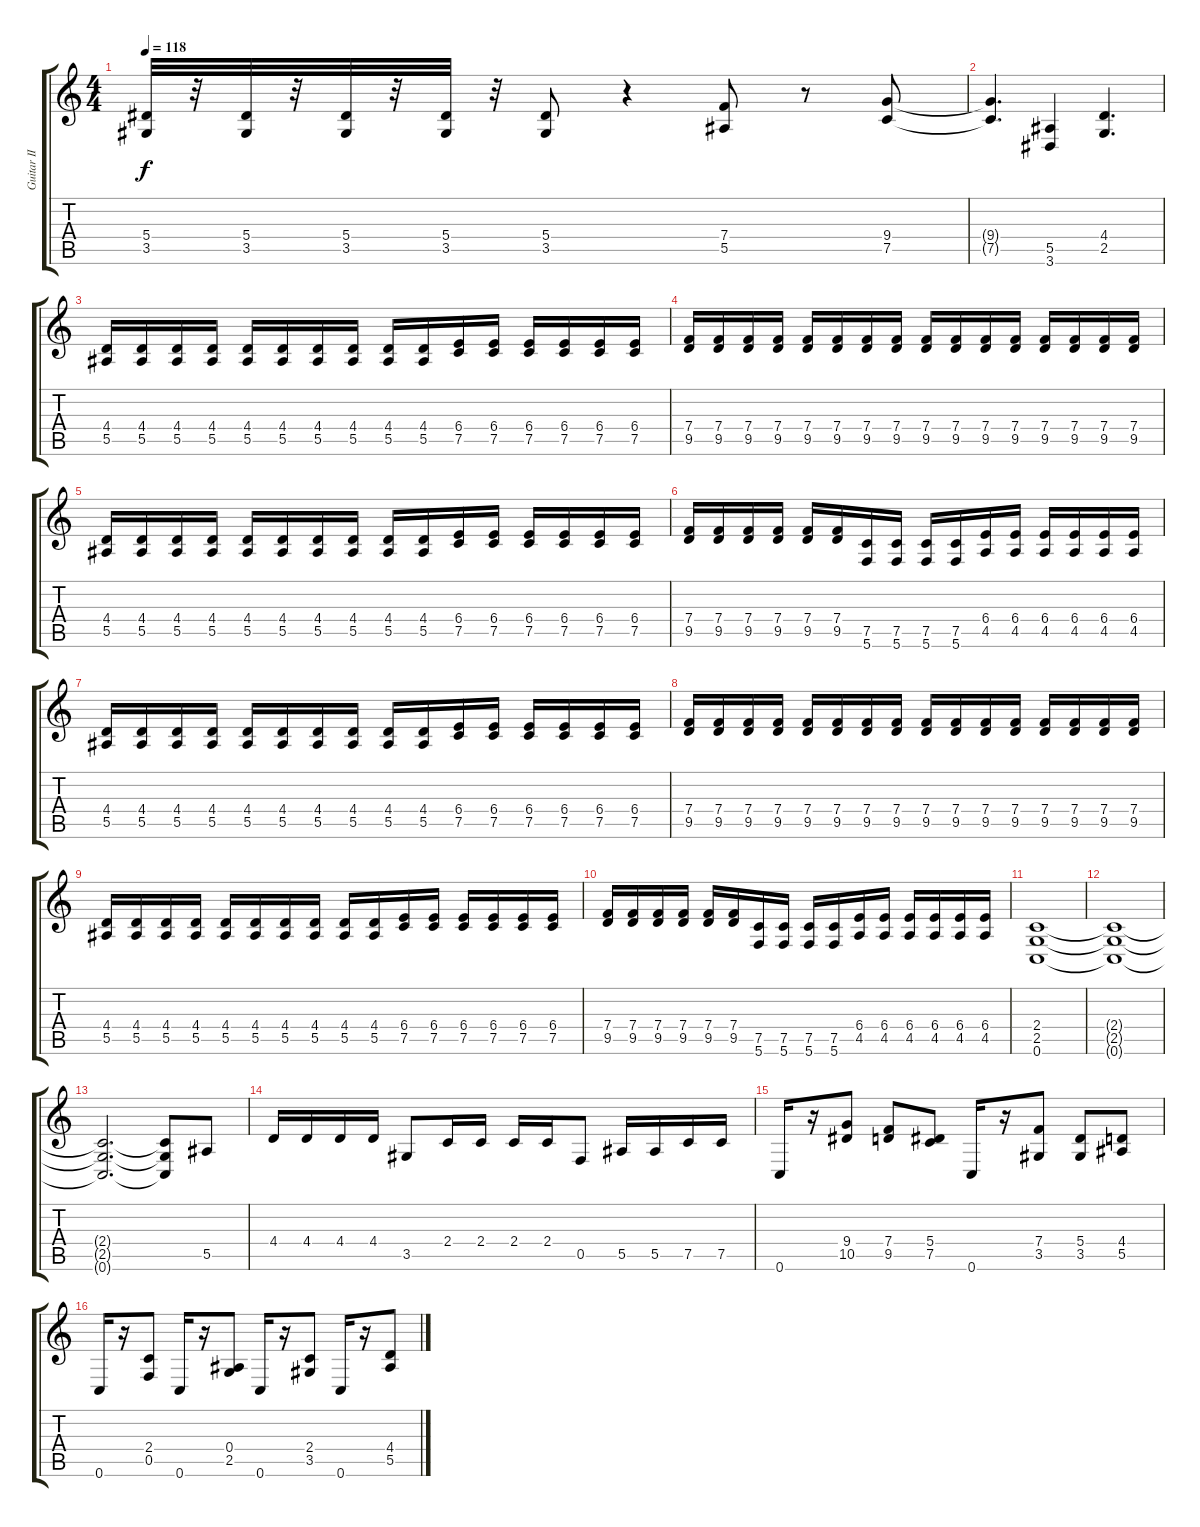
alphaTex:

\track ("Guitar II" "Guitar II") {instrument distortionguitar}
\staff {score tabs}
\tuning (C4 G3 Eb3 Bb2 F2 C2) {hide}
\ts (4 4)
\tempo 118
\clef g2
\ks c
(5.4 3.5).32{dy f} r.32 (5.4 3.5).32 r.32 (5.4 3.5).32 r.32 (5.4 3.5).32 r.32 (5.4 3.5).8 r.4 (7.4 5.5).8 r.8 (9.4 7.5).8 |
(9.4{t} 7.5{t}).4{d} (5.5 3.6).4 (4.4 2.5).4{d} |
(4.4 5.5).16 (4.4 5.5).16 (4.4 5.5).16 (4.4 5.5).16 (4.4 5.5).16 (4.4 5.5).16 (4.4 5.5).16 (4.4 5.5).16 (4.4 5.5).16 (4.4 5.5).16 (6.4 7.5).16 (6.4 7.5).16 (6.4 7.5).16 (6.4 7.5).16 (6.4 7.5).16 (6.4 7.5).16 |
(7.4 9.5).16 (7.4 9.5).16 (7.4 9.5).16 (7.4 9.5).16 (7.4 9.5).16 (7.4 9.5).16 (7.4 9.5).16 (7.4 9.5).16 (7.4 9.5).16 (7.4 9.5).16 (7.4 9.5).16 (7.4 9.5).16 (7.4 9.5).16 (7.4 9.5).16 (7.4 9.5).16 (7.4 9.5).16 |
(4.4 5.5).16 (4.4 5.5).16 (4.4 5.5).16 (4.4 5.5).16 (4.4 5.5).16 (4.4 5.5).16 (4.4 5.5).16 (4.4 5.5).16 (4.4 5.5).16 (4.4 5.5).16 (6.4 7.5).16 (6.4 7.5).16 (6.4 7.5).16 (6.4 7.5).16 (6.4 7.5).16 (6.4 7.5).16 |
(7.4 9.5).16 (7.4 9.5).16 (7.4 9.5).16 (7.4 9.5).16 (7.4 9.5).16 (7.4 9.5).16 (7.5 5.6).16 (7.5 5.6).16 (7.5 5.6).16 (7.5 5.6).16 (6.4 4.5).16 (6.4 4.5).16 (6.4 4.5).16 (6.4 4.5).16 (6.4 4.5).16 (6.4 4.5).16 |
(4.4 5.5).16 (4.4 5.5).16 (4.4 5.5).16 (4.4 5.5).16 (4.4 5.5).16 (4.4 5.5).16 (4.4 5.5).16 (4.4 5.5).16 (4.4 5.5).16 (4.4 5.5).16 (6.4 7.5).16 (6.4 7.5).16 (6.4 7.5).16 (6.4 7.5).16 (6.4 7.5).16 (6.4 7.5).16 |
(7.4 9.5).16 (7.4 9.5).16 (7.4 9.5).16 (7.4 9.5).16 (7.4 9.5).16 (7.4 9.5).16 (7.4 9.5).16 (7.4 9.5).16 (7.4 9.5).16 (7.4 9.5).16 (7.4 9.5).16 (7.4 9.5).16 (7.4 9.5).16 (7.4 9.5).16 (7.4 9.5).16 (7.4 9.5).16 |
(4.4 5.5).16 (4.4 5.5).16 (4.4 5.5).16 (4.4 5.5).16 (4.4 5.5).16 (4.4 5.5).16 (4.4 5.5).16 (4.4 5.5).16 (4.4 5.5).16 (4.4 5.5).16 (6.4 7.5).16 (6.4 7.5).16 (6.4 7.5).16 (6.4 7.5).16 (6.4 7.5).16 (6.4 7.5).16 |
(7.4 9.5).16 (7.4 9.5).16 (7.4 9.5).16 (7.4 9.5).16 (7.4 9.5).16 (7.4 9.5).16 (7.5 5.6).16 (7.5 5.6).16 (7.5 5.6).16 (7.5 5.6).16 (6.4 4.5).16 (6.4 4.5).16 (6.4 4.5).16 (6.4 4.5).16 (6.4 4.5).16 (6.4 4.5).16 |
(2.4 2.5 0.6).1 |
(2.4{t} 2.5{t} 0.6{t}).1 |
(2.4{t} 2.5{t} 0.6{t}).2{d} (2.4{t} 2.5{t} 0.6{t}).8 5.5.8 |
4.4.16 4.4.16 4.4.16 4.4.16 3.5.8 2.4.16 2.4.16 2.4.16 2.4.16 0.5.8 5.5.16 5.5.16 7.5.16 7.5.16 |
0.6.16 r.16 (9.4 10.5).8 (7.4 9.5).8 (5.4 7.5).8 0.6.16 r.16 (7.4 3.5).8 (5.4 3.5).8 (4.4 5.5).8 |
0.6.16 r.16 (2.4 0.5).8 0.6.16 r.16 (0.4 2.5).8 0.6.16 r.16 (2.4 3.5).8 0.6.16 r.16 (4.4 5.5).8
